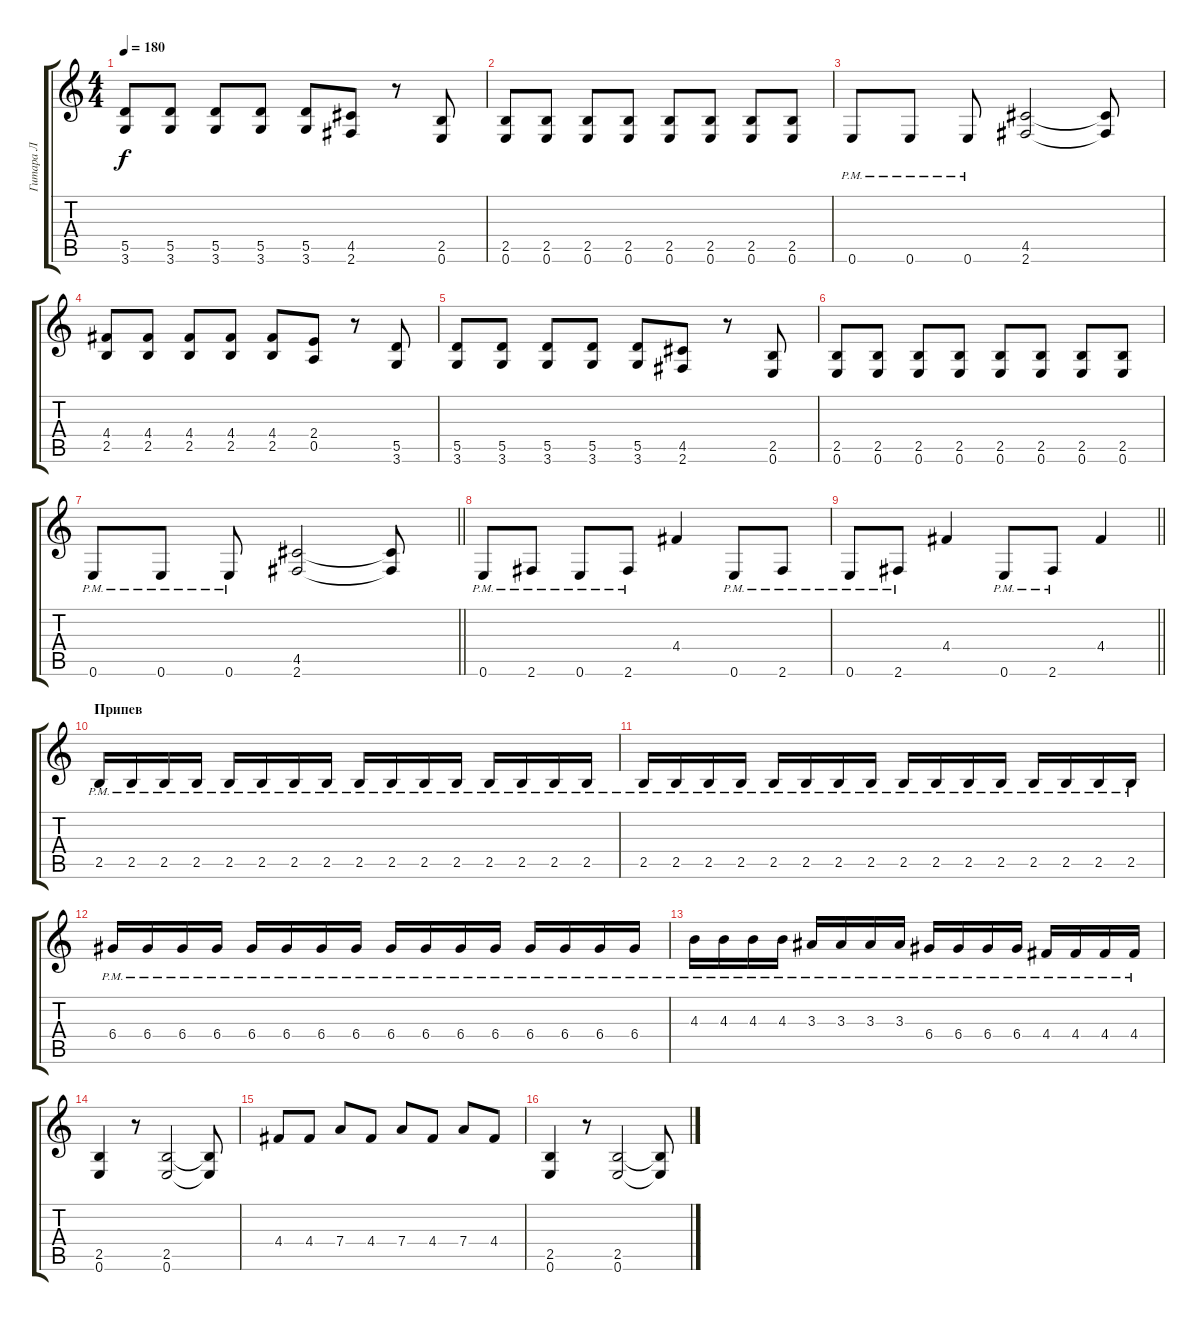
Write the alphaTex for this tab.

\track ("Гитара Л" "Гитара Л") {instrument distortionguitar}
\staff {score tabs}
\tuning (E4 B3 G3 D3 A2 E2) {hide}
\ts (4 4)
\tempo 180
\clef g2
\ks c
(5.5 3.6).8{dy f} (5.5 3.6).8 (5.5 3.6).8 (5.5 3.6).8 (5.5 3.6).8 (4.5 2.6).8 r.8 (2.5 0.6).8 |
(2.5 0.6).8 (2.5 0.6).8 (2.5 0.6).8 (2.5 0.6).8 (2.5 0.6).8 (2.5 0.6).8 (2.5 0.6).8 (2.5 0.6).8 |
0.6{pm}.8 0.6{pm}.8 0.6{pm}.8 (4.5 2.6).2 (4.5{t} 2.6{t}).8 |
(4.4 2.5).8 (4.4 2.5).8 (4.4 2.5).8 (4.4 2.5).8 (4.4 2.5).8 (2.4 0.5).8 r.8 (5.5 3.6).8 |
(5.5 3.6).8 (5.5 3.6).8 (5.5 3.6).8 (5.5 3.6).8 (5.5 3.6).8 (4.5 2.6).8 r.8 (2.5 0.6).8 |
(2.5 0.6).8 (2.5 0.6).8 (2.5 0.6).8 (2.5 0.6).8 (2.5 0.6).8 (2.5 0.6).8 (2.5 0.6).8 (2.5 0.6).8 |
\barLineRight lightlight
0.6{pm}.8 0.6{pm}.8 0.6{pm}.8 (4.5 2.6).2 (4.5{t} 2.6{t}).8 |
\section ("" " ")
0.6{pm}.8 2.6{pm}.8 0.6{pm}.8 2.6{pm}.8 4.4.4 0.6{pm}.8 2.6{pm}.8 |
\barLineRight lightlight
0.6{pm}.8 2.6{pm}.8 4.4.4 0.6{pm}.8 2.6{pm}.8 4.4.4 |
\section ("" "Припев")
2.5{pm}.16 2.5{pm}.16 2.5{pm}.16 2.5{pm}.16 2.5{pm}.16 2.5{pm}.16 2.5{pm}.16 2.5{pm}.16 2.5{pm}.16 2.5{pm}.16 2.5{pm}.16 2.5{pm}.16 2.5{pm}.16 2.5{pm}.16 2.5{pm}.16 2.5{pm}.16 |
2.5{pm}.16 2.5{pm}.16 2.5{pm}.16 2.5{pm}.16 2.5{pm}.16 2.5{pm}.16 2.5{pm}.16 2.5{pm}.16 2.5{pm}.16 2.5{pm}.16 2.5{pm}.16 2.5{pm}.16 2.5{pm}.16 2.5{pm}.16 2.5{pm}.16 2.5{pm}.16 |
6.4{pm}.16 6.4{pm}.16 6.4{pm}.16 6.4{pm}.16 6.4{pm}.16 6.4{pm}.16 6.4{pm}.16 6.4{pm}.16 6.4{pm}.16 6.4{pm}.16 6.4{pm}.16 6.4{pm}.16 6.4{pm}.16 6.4{pm}.16 6.4{pm}.16 6.4{pm}.16 |
4.3{pm}.16 4.3{pm}.16 4.3{pm}.16 4.3{pm}.16 3.3{pm}.16 3.3{pm}.16 3.3{pm}.16 3.3{pm}.16 6.4{pm}.16 6.4{pm}.16 6.4{pm}.16 6.4{pm}.16 4.4{pm}.16 4.4{pm}.16 4.4{pm}.16 4.4{pm}.16 |
(2.5 0.6).4 r.8 (2.5 0.6).2 (2.5{t} 0.6{t}).8 |
4.4.8 4.4.8 7.4.8 4.4.8 7.4.8 4.4.8 7.4.8 4.4.8 |
(2.5 0.6).4 r.8 (2.5 0.6).2 (2.5{t} 0.6{t}).8
